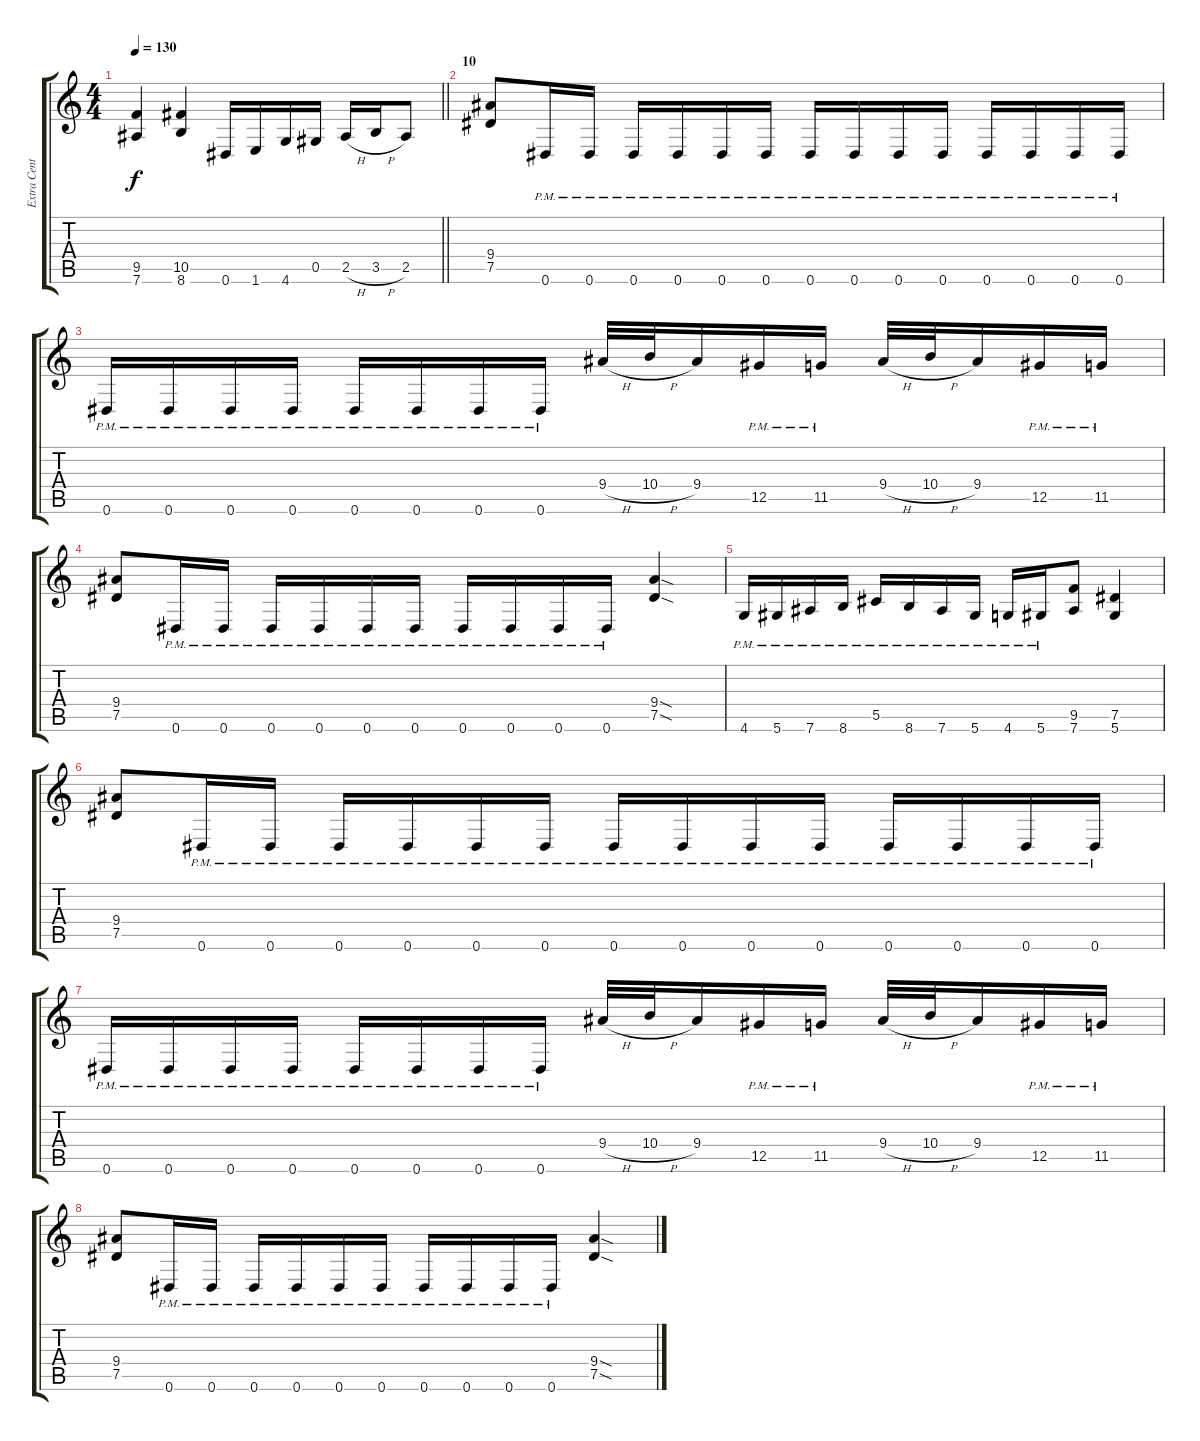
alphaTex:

\track ("Extra Center" "Extra Cent") {instrument distortionguitar}
\staff {score tabs}
\tuning (Eb4 Bb3 Gb3 Db3 Ab2 Eb2) {hide}
\ts (4 4)
\tempo 130
\clef g2
\barLineRight lightlight
\ks c
(9.5 7.6).4{dy f} (10.5 8.6).4 0.6.16 1.6.16 4.6.16 0.5.16 2.5{h}.16 3.5{h}.16 2.5.8 |
\section ("" "10")
(9.4 7.5).8 0.6{pm}.16 0.6{pm}.16 0.6{pm}.16 0.6{pm}.16 0.6{pm}.16 0.6{pm}.16 0.6{pm}.16 0.6{pm}.16 0.6{pm}.16 0.6{pm}.16 0.6{pm}.16 0.6{pm}.16 0.6{pm}.16 0.6{pm}.16 |
0.6{pm}.16 0.6{pm}.16 0.6{pm}.16 0.6{pm}.16 0.6{pm}.16 0.6{pm}.16 0.6{pm}.16 0.6{pm}.16 9.4{h}.32 10.4{h}.32 9.4.16 12.5{pm}.16 11.5{pm}.16 9.4{h}.32 10.4{h}.32 9.4.16 12.5{pm}.16 11.5{pm}.16 |
(9.4 7.5).8 0.6{pm}.16 0.6{pm}.16 0.6{pm}.16 0.6{pm}.16 0.6{pm}.16 0.6{pm}.16 0.6{pm}.16 0.6{pm}.16 0.6{pm}.16 0.6{pm}.16 (9.4{sod} 7.5{sod}).4 |
4.6{pm}.16 5.6{pm}.16 7.6{pm}.16 8.6{pm}.16 5.5{pm}.16 8.6{pm}.16 7.6{pm}.16 5.6{pm}.16 4.6{pm}.16 5.6{pm}.16 (9.5 7.6).8 (7.5 5.6).4 |
(9.4 7.5).8 0.6{pm}.16 0.6{pm}.16 0.6{pm}.16 0.6{pm}.16 0.6{pm}.16 0.6{pm}.16 0.6{pm}.16 0.6{pm}.16 0.6{pm}.16 0.6{pm}.16 0.6{pm}.16 0.6{pm}.16 0.6{pm}.16 0.6{pm}.16 |
0.6{pm}.16 0.6{pm}.16 0.6{pm}.16 0.6{pm}.16 0.6{pm}.16 0.6{pm}.16 0.6{pm}.16 0.6{pm}.16 9.4{h}.32 10.4{h}.32 9.4.16 12.5{pm}.16 11.5{pm}.16 9.4{h}.32 10.4{h}.32 9.4.16 12.5{pm}.16 11.5{pm}.16 |
(9.4 7.5).8 0.6{pm}.16 0.6{pm}.16 0.6{pm}.16 0.6{pm}.16 0.6{pm}.16 0.6{pm}.16 0.6{pm}.16 0.6{pm}.16 0.6{pm}.16 0.6{pm}.16 (9.4{sod} 7.5{sod}).4
